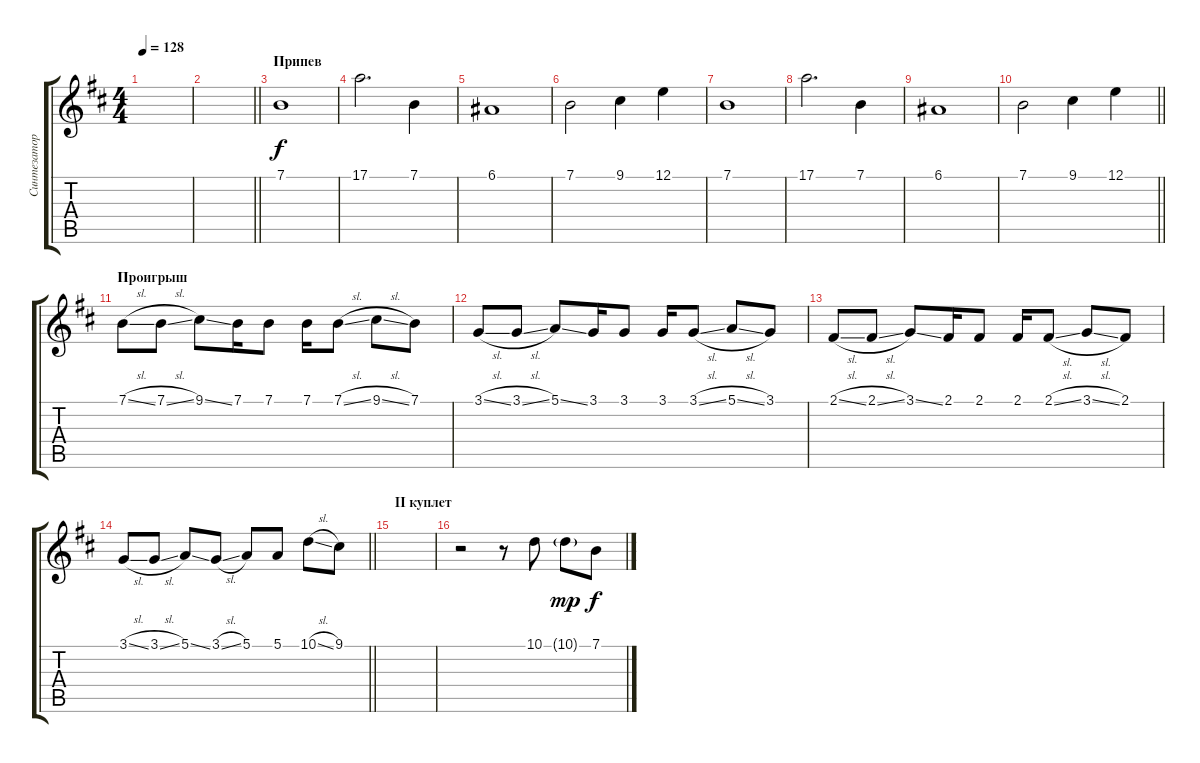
\track ("Синтезатор" "Синтезатор") {instrument stringensemble1}
\staff {score tabs}
\tuning (E4 B3 G3 D3 A2 E2) {hide}
\ts (4 4)
\tempo 128
\clef g2
\ks bminor
|
\barLineRight lightlight
|
\section ("" "Припев")
7.1.1 |
17.1.2{d} 7.1.4 |
6.1.1 |
7.1.2 9.1.4 12.1.4 |
7.1.1 |
17.1.2{d} 7.1.4 |
6.1.1 |
\barLineRight lightlight
7.1.2 9.1.4 12.1.4 |
\section ("" "Проигрыш")
7.1{sl}.8{volume 12 instrument lead1square} 7.1{sl}.8 9.1{ss}.8 7.1.16 7.1.8 7.1.16 7.1{sl}.8 9.1{sl}.8 7.1.8 |
3.1{sl}.8 3.1{sl}.8 5.1{ss}.8 3.1.16 3.1.8 3.1.16 3.1{sl}.8 5.1{sl}.8 3.1.8 |
2.1{sl}.8 2.1{sl}.8 3.1{ss}.8 2.1.16 2.1.8 2.1.16 2.1{sl}.8 3.1{sl}.8 2.1.8 |
\barLineRight lightlight
3.1{sl}.8 3.1{sl}.8 5.1{ss}.8 3.1{sl}.8 5.1.8 5.1.8 10.1{sl}.8 9.1.8 |
\section ("" "II куплет")
|
r.2 r.8 10.1.8 10.1{g}.8{dy mp} 7.1.8{dy f}
